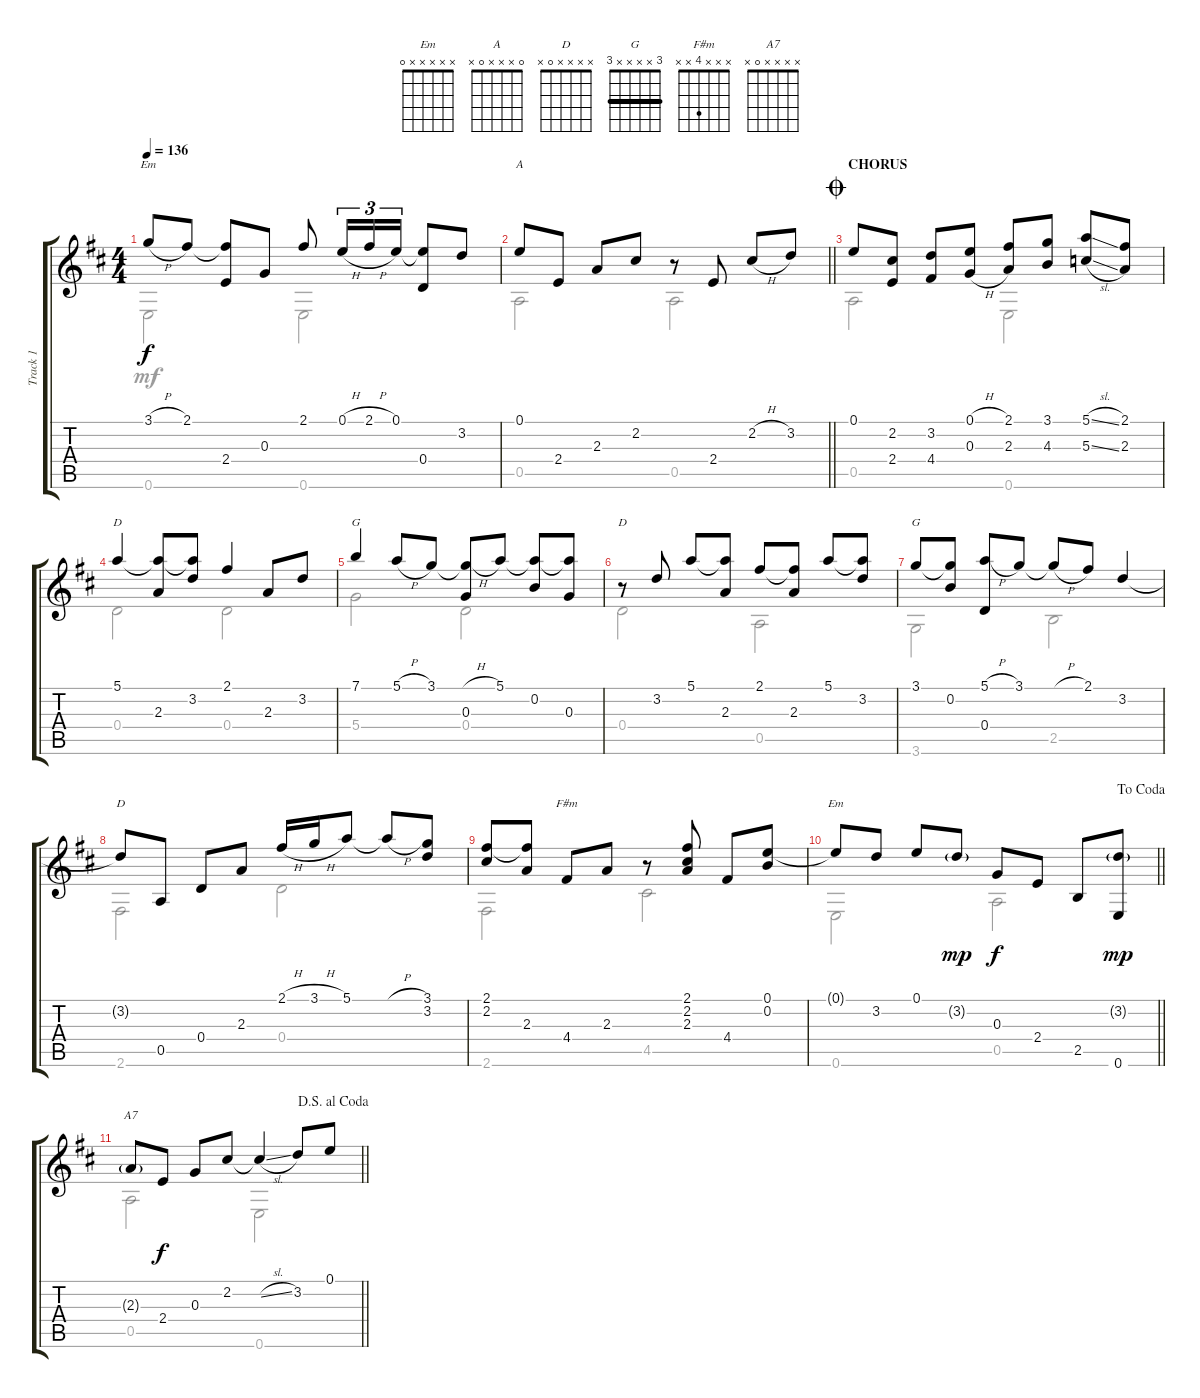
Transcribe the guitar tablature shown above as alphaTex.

\track ("Track 1" "Track 1") {instrument acousticguitarnylon}
\staff {score tabs}
\tuning (E4 B3 G3 D3 A2 E2) {hide}
\chord ("Em" 3 x x x x 0)
\chord ("A" 0 x x x 0 x)
\chord ("D" 5 x x 0 x x)
\chord ("G" 5 x x 7 x x) {firstfret 5}
\chord ("D" x x x 0 x x)
\chord ("G" 3 x x x x 3) {barre 3}
\chord ("D" x x x x 0 x)
\chord ("F#m" x x x 4 x x)
\chord ("Em" x x x x x 0)
\chord ("A7" x x x x 0 x)
\voice
\ts (4 4)
\tempo 136
\clef g2
\ks d
3.1{h}.8{ch "Em" dy f} 2.1.8 (2.1{t} 2.4).8 0.3.8 2.1.8 0.1{h}.16{tu (3 2)} 2.1{h}.16{tu (3 2)} 0.1.16{tu (3 2)} (0.1{t} 0.4).8 3.2.8 |
\barLineRight lightlight
0.1.8{ch "A"} 2.4.8 2.3.8 2.2.8 r.8 2.4.8 2.2{h}.8 3.2.8 |
\section ("" "CHORUS")
\jump coda
0.1.8 (2.2 2.4).8 (3.2 4.4).8 (0.1{h} 0.3{h}).8 (2.1 2.3).8 (3.1 4.3).8 (5.1{sl} 5.3{sl}).8 (2.1 2.3).8 |
5.1.4{ch "D"} (5.1{t} 2.3).8 (5.1{t} 3.2).8 2.1.4 2.3.8 3.2.8 |
7.1.4{ch "G"} 5.1{h}.8 3.1.8 (3.1{h t} 0.3).8 5.1.8 (5.1{t} 0.2).8 (5.1{t} 0.3).8 |
r.8{ch "D"} 3.2.8 5.1.8 (5.1{t} 2.3).8 2.1.8 (2.1{t} 2.3).8 5.1.8 (5.1{t} 3.2).8 |
3.1.8{ch "G"} (3.1{t} 0.2).8 (5.1{h} 0.4).8 3.1.8 3.1{h t}.8 2.1.8 3.2.4 |
3.2{t}.8{ch "D"} 0.5.8 0.4.8 2.3.8 2.1{h}.16 3.1{h}.16 5.1.8 5.1{h t}.8 (3.1 3.2).8 |
(2.1 2.2).8 (2.1{t} 2.3).8 4.4.8{ch "F#m"} 2.3.8 r.8 (2.1 2.2 2.3).8 4.4.8 (0.1 0.2).8 |
\jump dacoda
\barLineRight lightlight
0.1{t}.8{ch "Em"} 3.2.8 0.1.8 3.2{g}.8{dy mp} 0.3.8{dy f} 2.4.8 2.5.8 (3.2{g} 0.6).8{dy mp} |
\jump dalsegnoalcoda
\barLineRight lightlight
2.3{g}.8{ch "A7"} 2.4.8{dy f} 0.3.8 2.2.8 2.2{sl t}.4 3.2.8 0.1.8
\voice
\clef g2
\ottava regular
\simile none
\ks d
0.6.2{dy mf} 0.6.2 |
\barLineRight lightlight
0.5.2 0.5.2 |
0.5.2 0.6.2 |
0.4.2 0.4.2 |
5.4.2 0.4.2 |
0.4.2 0.5.2 |
3.6.2 2.5.2 |
2.6.2 0.4.2 |
2.6.2 4.5.2 |
\barLineRight lightlight
0.6.2 0.5.2 |
\barLineRight lightlight
0.5.2 0.6.2
